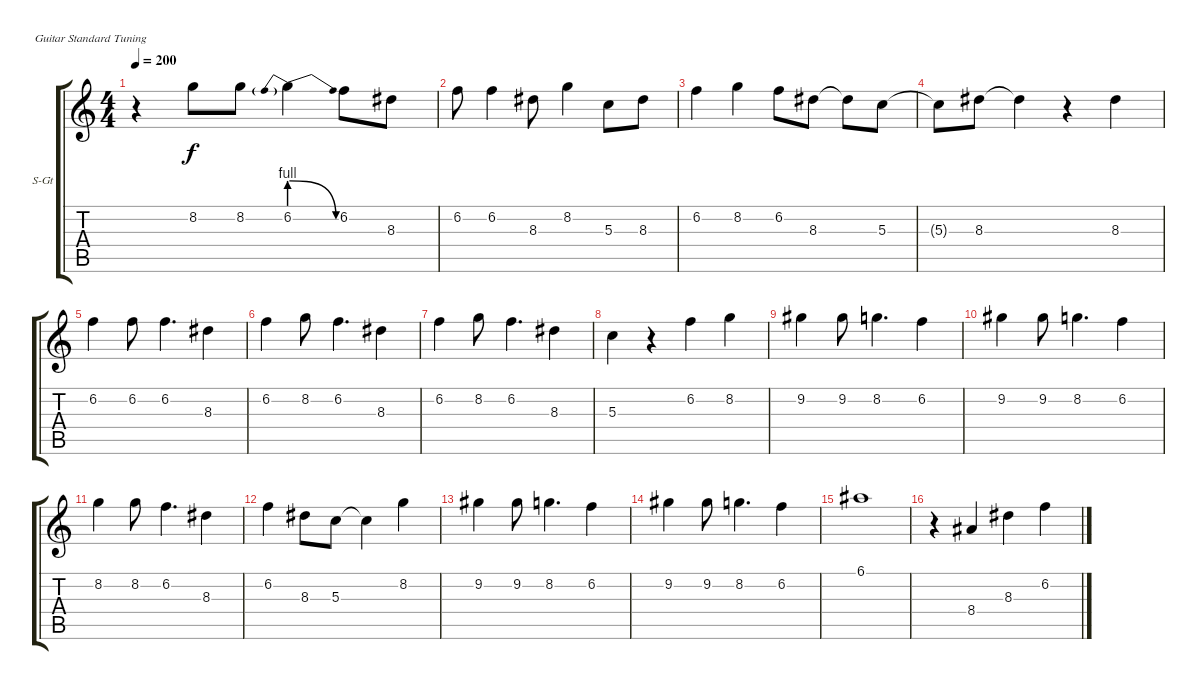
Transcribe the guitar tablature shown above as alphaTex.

\bracketExtendMode groupsimilarinstruments
\firstSystemTrackNameOrientation horizontal
\otherSystemsTrackNameOrientation horizontal
\track ("Vocals" "S-Gt") {instrument lead2sawtooth}
\staff {score tabs}
\tuning (E4 B3 G3 D3 A2 E2)
\displaytranspose 12
\ts (4 4)
\section ("" "")
\tempo 200
\clef g2
\ks aminor
r.4{dy f} 8.2.8 8.2.8 6.2{be (prebendrelease 0 4 60 0)}.4 6.2.8 8.3.8 |
6.2.8 6.2.4 8.3.8 8.2.4 5.3.8 8.3.8 |
6.2.4 8.2.4 6.2.8 8.3.8 8.3{t}.8 5.3.8 |
5.3{t}.8 8.3.8 8.3{t}.4 r.4 8.3.4 |
6.2.4 6.2.8 6.2.4{d} 8.3.4 |
6.2.4 8.2.8 6.2.4{d} 8.3.4 |
6.2.4 8.2.8 6.2.4{d} 8.3.4 |
5.3.4 r.4 6.2.4 8.2.4 |
\section ("" "")
9.2.4 9.2.8 8.2.4{d} 6.2.4 |
9.2.4 9.2.8 8.2.4{d} 6.2.4 |
8.2.4 8.2.8 6.2.4{d} 8.3.4 |
6.2.4 8.3.8 5.3.8 5.3{t}.4 8.2.4 |
9.2.4 9.2.8 8.2.4{d} 6.2.4 |
9.2.4 9.2.8 8.2.4{d} 6.2.4 |
6.1.1 |
r.4 8.4.4 8.3.4 6.2.4
